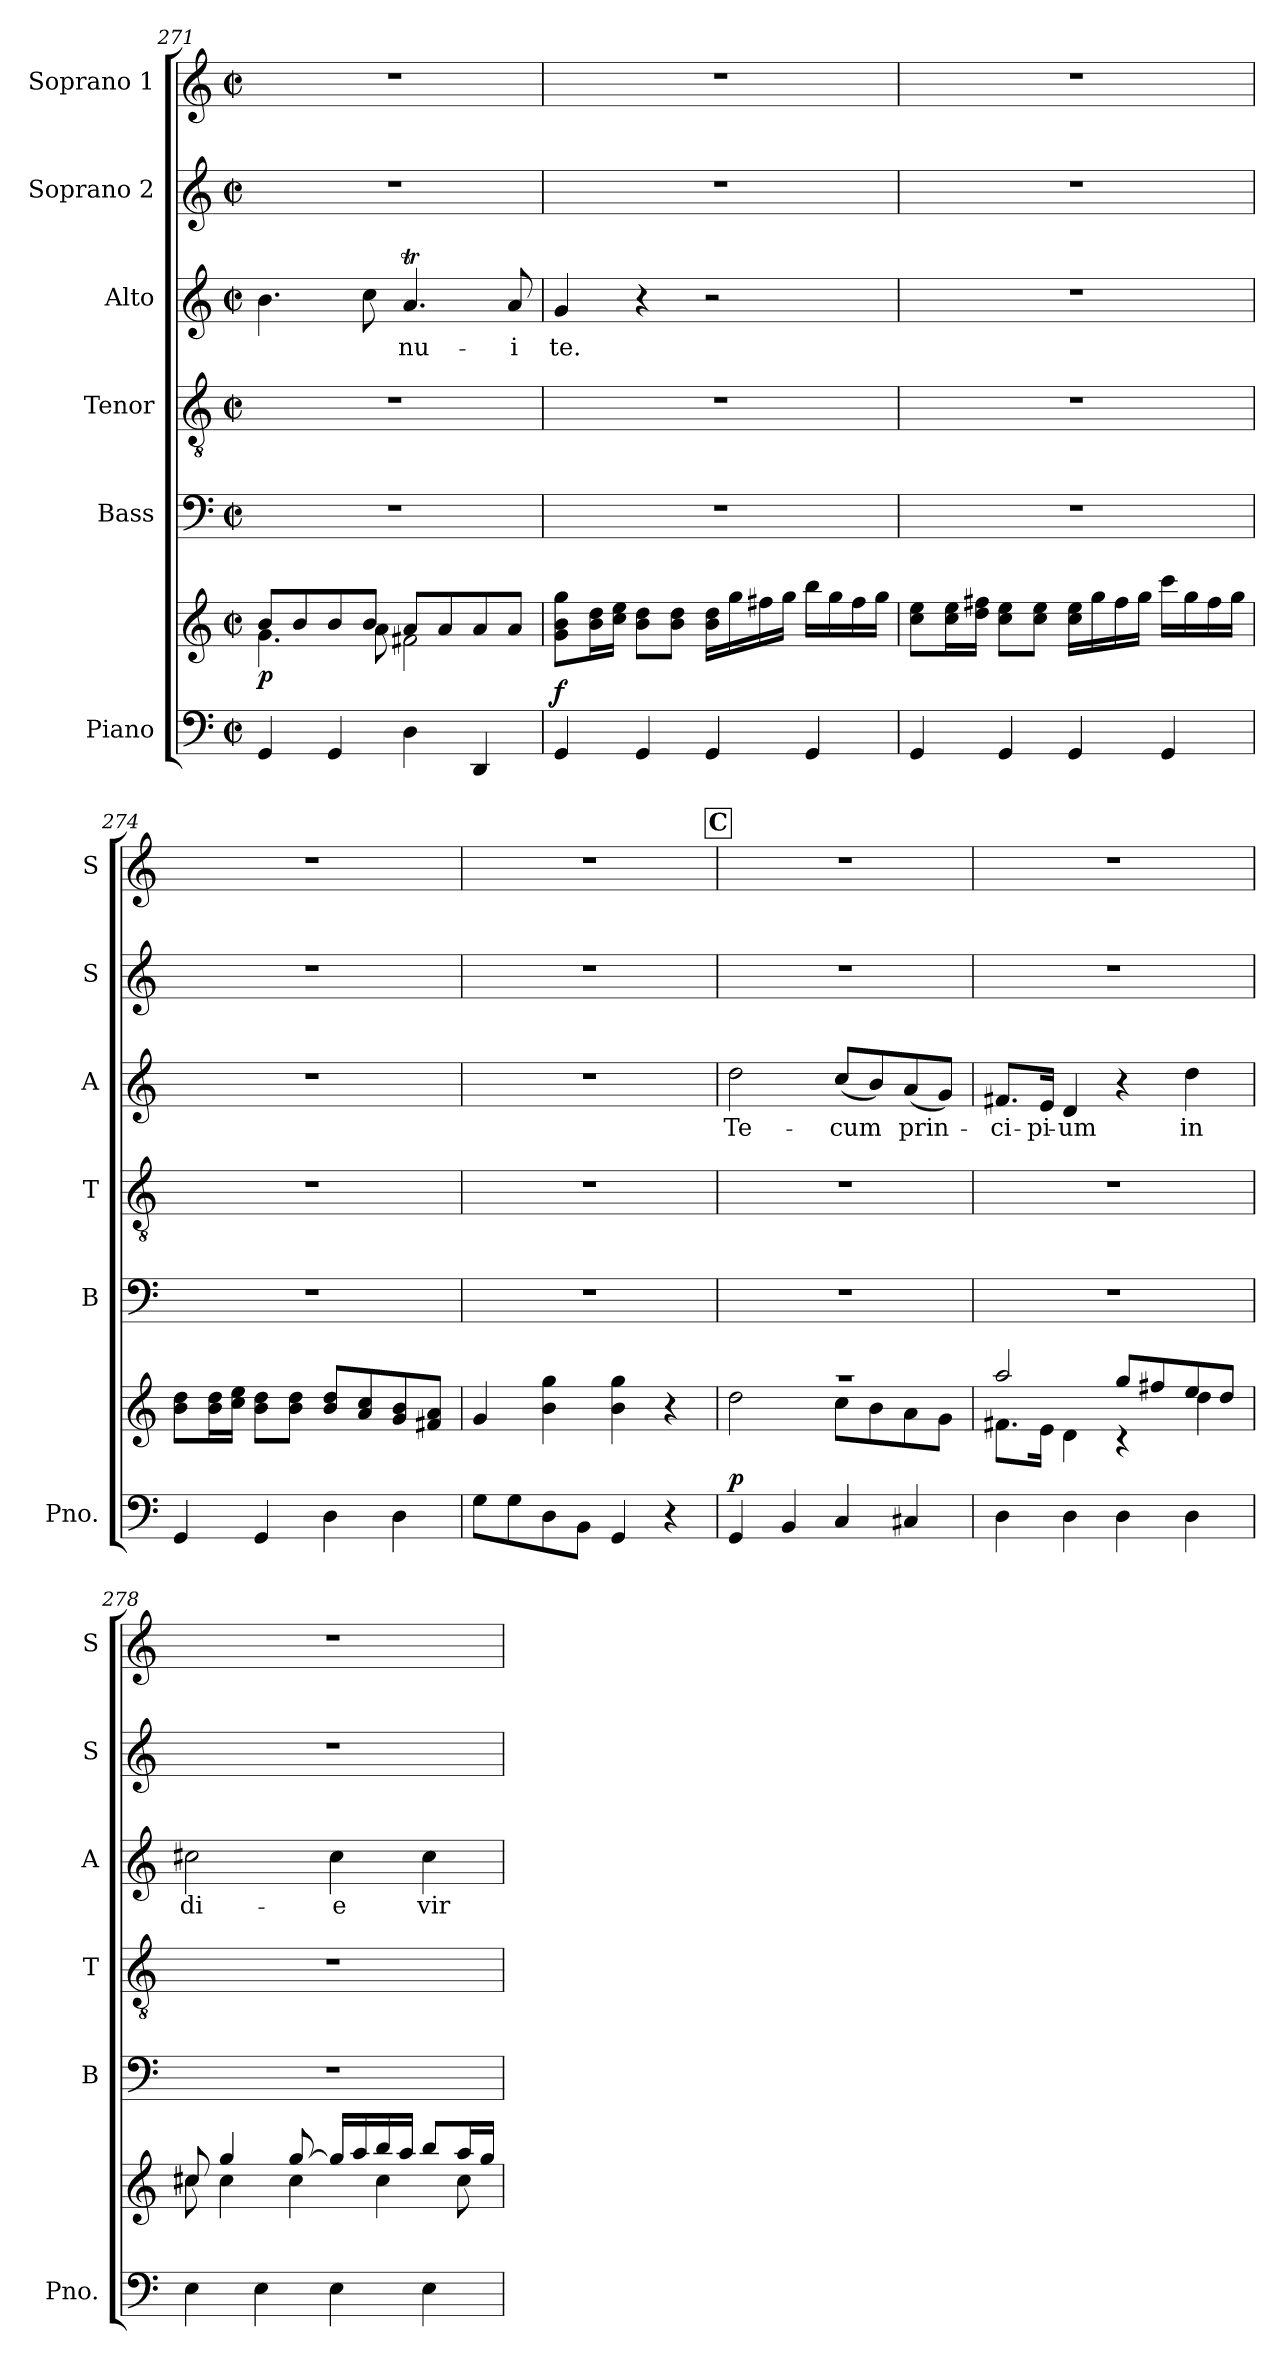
**kern	**kern	**dynam	**kern	**kern	**kern	**text	**kern	**kern
*part6	*part6	*part6	*part5	*part4	*part3	*part3	*part2	*part1
*staff7	*staff6	*staff6/7	*staff5	*staff4	*staff3	*staff3	*staff2	*staff1
*I"Piano	*	*	*I"Bass	*I"Tenor	*I"Alto	*	*I"Soprano 2	*I"Soprano 1
*I'Pno.	*	*	*I'B	*I'T	*I'A	*	*I'S	*I'S
*clefF4	*clefG2	*	*clefF4	*clefGv2	*clefG2	*	*clefG2	*clefG2
*k[]	*k[]	*	*k[]	*k[]	*k[]	*	*k[]	*k[]
*C:	*C:	*	*C:	*C:	*C:	*	*C:	*C:
*M2/2	*M2/2	*	*M2/2	*M2/2	*M2/2	*	*M2/2	*M2/2
*met(c|)	*met(c|)	*	*met(c|)	*met(c|)	*met(c|)	*	*met(c|)	*met(c|)
=271	=271	=271	=271	=271	=271	=271	=271	=271
*	*^	*	*	*	*	*	*	*
!	!	!	!LO:DY:b	!	!	!	!	!	!
4GG/	8b/L	4.g\	p	1r	1r	4.b\	.	1r	1r
.	8b/	.	.	.	.	.	.	.	.
4GG/	8b/	.	.	.	.	.	.	.	.
.	8b/J	8a\	.	.	.	8cc\	.	.	.
!	!	!	!	!	!	!	!LO:LY:b	!	!
4D\	8a/L	2f#X\	.	.	.	4.aT/	-nu-	.	.
.	8a/	.	.	.	.	.	.	.	.
4DD/	8a/	.	.	.	.	.	.	.	.
!	!	!	!	!	!	!	!LO:LY:b	!	!
.	8a/J	.	.	.	.	8a/	-i	.	.
*	*v	*v	*	*	*	*	*	*	*
=272	=272	=272	=272	=272	=272	=272	=272	=272
!	!	!LO:DY:a=2	!	!	!	!LO:LY:b	!	!
4GG/	8g\ 8b\ 8gg\L	f	1r	1r	4g/	te.	1r	1r
.	16b\ 16dd\L	.	.	.	.	.	.	.
.	16cc\ 16ee\JJ	.	.	.	.	.	.	.
4GG/	8b\ 8dd\L	.	.	.	4r	.	.	.
.	8b\ 8dd\J	.	.	.	.	.	.	.
4GG/	16b\ 16dd\LL	.	.	.	2r	.	.	.
.	16gg\	.	.	.	.	.	.	.
.	16ff#X\	.	.	.	.	.	.	.
.	16gg\JJ	.	.	.	.	.	.	.
4GG/	16bb\LL	.	.	.	.	.	.	.
.	16gg\	.	.	.	.	.	.	.
.	16ff#\	.	.	.	.	.	.	.
.	16gg\JJ	.	.	.	.	.	.	.
!!LO:LB:g=z
=273	=273	=273	=273	=273	=273	=273	=273	=273
4GG/	8cc\ 8ee\L	.	1r	1r	1r	.	1r	1r
.	16cc\ 16ee\L	.	.	.	.	.	.	.
.	16dd\ 16ff#X\JJ	.	.	.	.	.	.	.
4GG/	8cc\ 8ee\L	.	.	.	.	.	.	.
.	8cc\ 8ee\J	.	.	.	.	.	.	.
4GG/	16cc\ 16ee\LL	.	.	.	.	.	.	.
.	16gg\	.	.	.	.	.	.	.
.	16ff#\	.	.	.	.	.	.	.
.	16gg\JJ	.	.	.	.	.	.	.
4GG/	16ccc\LL	.	.	.	.	.	.	.
.	16gg\	.	.	.	.	.	.	.
.	16ff#\	.	.	.	.	.	.	.
.	16gg\JJ	.	.	.	.	.	.	.
=274	=274	=274	=274	=274	=274	=274	=274	=274
4GG/	8b\ 8dd\L	.	1r	1r	1r	.	1r	1r
.	16b\ 16dd\L	.	.	.	.	.	.	.
.	16cc\ 16ee\JJ	.	.	.	.	.	.	.
4GG/	8b\ 8dd\L	.	.	.	.	.	.	.
.	8b\ 8dd\J	.	.	.	.	.	.	.
4D\	8b/ 8dd/L	.	.	.	.	.	.	.
.	8a/ 8cc/	.	.	.	.	.	.	.
4D\	8g/ 8b/	.	.	.	.	.	.	.
.	8f#X/ 8a/J	.	.	.	.	.	.	.
=275	=275	=275	=275	=275	=275	=275	=275	=275
8G\L	4g/	.	1r	1r	1r	.	1r	1r
8G\	.	.	.	.	.	.	.	.
8D\	4b\ 4gg\	.	.	.	.	.	.	.
8BB\J	.	.	.	.	.	.	.	.
4GG/	4b\ 4gg\	.	.	.	.	.	.	.
4r	4r	.	.	.	.	.	.	.
!!LO:REH:place=s3:a:B:fs=14:t=C
=276	=276	=276	=276	=276	=276	=276	=276	=276
*	*^	*	*	*	*	*	*	*
!	!	!	!LO:DY:a=2	!	!	!	!LO:LY:b	!	!
4GG/	1raa	2dd\	p	1r	1r	2dd\	Te-	1r	1r
4BB/	.	.	.	.	.	.	.	.	.
!	!	!	!	!	!	!	!LO:LY:b	!	!
4C/	.	8cc\L	.	.	.	(<8cc/L	-cum	.	.
.	.	8b\	.	.	.	8b/)	.	.	.
!	!	!	!	!	!	!	!LO:LY:b	!	!
4C#X/	.	8a\	.	.	.	(<8a/	prin-	.	.
.	.	8g\J	.	.	.	8g/J)	.	.	.
!!LO:LB:g=z
=277	=277	=277	=277	=277	=277	=277	=277	=277	=277
!	!	!	!	!	!	!	!LO:LY:b	!	!
4D\	2aa/	8.f#X\L	.	1r	1r	8.f#X/L	-ci-	1r	1r
!	!	!	!	!	!	!	!LO:LY:b	!	!
.	.	16e\Jk	.	.	.	16e/Jk	-pi-	.	.
!	!	!	!	!	!	!	!LO:LY:b	!	!
4D\	.	4d\	.	.	.	4d/	-um	.	.
4D\	8gg/L	4rc	.	.	.	4r	.	.	.
.	8ff#X/	.	.	.	.	.	.	.	.
!	!	!	!	!	!	!	!LO:LY:b	!	!
4D\	8ee/	4dd\	.	.	.	4dd\	in	.	.
.	8dd/J	.	.	.	.	.	.	.	.
=278	=278	=278	=278	=278	=278	=278	=278	=278	=278
!	!	!	!	!	!	!	!LO:LY:b	!	!
4E\	8cc#X/	8cc#\	.	1r	1r	2cc#X\	di-	1r	1r
.	4gg/	4cc#\	.	.	.	.	.	.	.
4E\	.	.	.	.	.	.	.	.	.
.	[>8gg/	4cc#\	.	.	.	.	.	.	.
!	!	!	!	!	!	!	!LO:LY:b	!	!
4E\	16gg/LL]	.	.	.	.	4cc#\	-e	.	.
.	16aa/	.	.	.	.	.	.	.	.
.	16bb/	4cc#\	.	.	.	.	.	.	.
.	16aa/JJ	.	.	.	.	.	.	.	.
!	!	!	!	!	!	!	!LO:LY:b	!	!
4E\	8bb/L	.	.	.	.	4cc#\	vir-	.	.
.	16aa/L	8cc#\	.	.	.	.	.	.	.
.	16gg/JJ	.	.	.	.	.	.	.	.
*	*v	*v	*	*	*	*	*	*	*
=	=	=	=	=	=	=	=	=
*-	*-	*-	*-	*-	*-	*-	*-	*-
